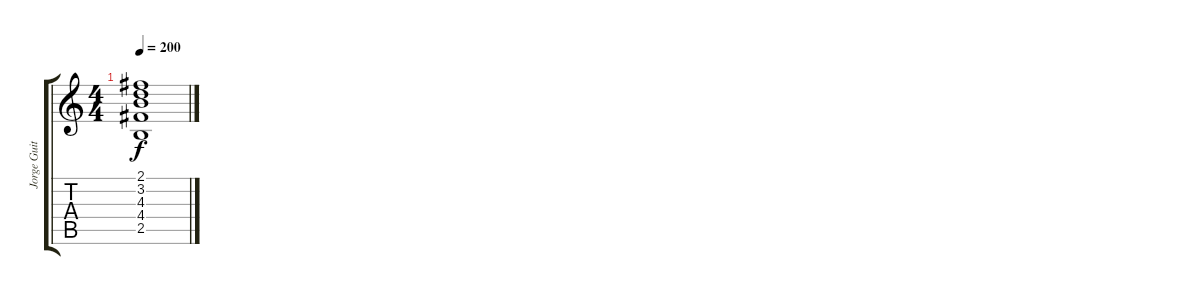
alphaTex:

\track ("Jorge Guitarra 1" "Jorge Guit") {instrument acousticguitarnylon}
\staff {score tabs}
\tuning (E4 B3 G3 D3 A2 E2) {hide}
\ts (4 4)
\tempo 200
\clef g2
\ks c
(2.1{t} 3.2{t} 4.3{t} 4.4{t} 2.5{t}).1{dy f}
